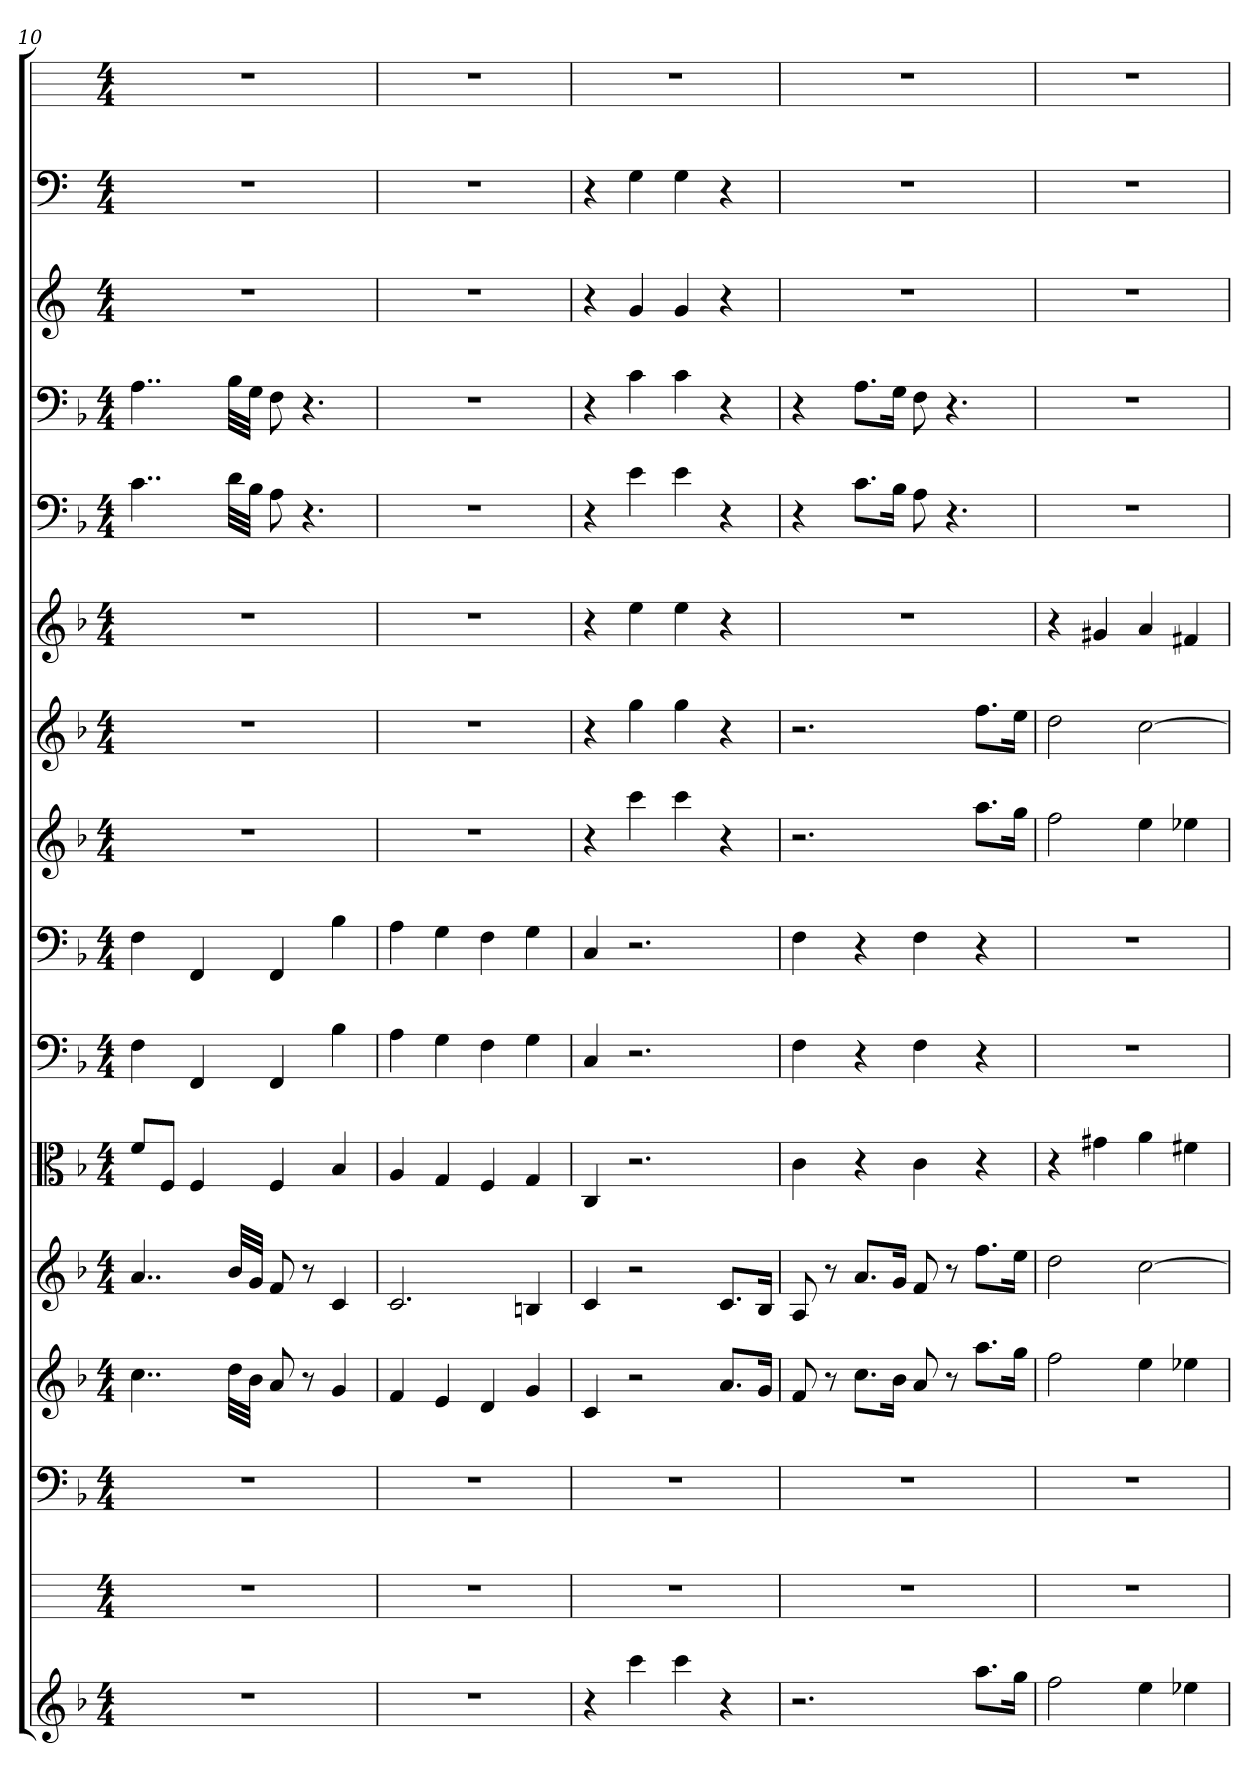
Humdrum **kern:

**kern	**kern	**kern	**kern	**kern	**kern	**kern	**kern	**kern	**kern	**kern	**kern	**kern	**kern	**kern	**kern
*part16	*part15	*part14	*part13	*part12	*part11	*part10	*part9	*part8	*part7	*part6	*part5	*part4	*part3	*part2	*part1
*staff16	*staff15	*staff14	*staff13	*staff12	*staff11	*staff10	*staff9	*staff8	*staff7	*staff6	*staff5	*staff4	*staff3	*staff2	*staff1
*	*	*clefF4	*	*	*clefC3	*clefF4	*clefF4	*	*	*	*clefF4	*clefF4	*	*	*
*k[b-]	*k[]	*k[b-]	*k[b-]	*k[b-]	*k[b-]	*k[b-]	*k[b-]	*k[b-]	*k[b-]	*k[b-]	*k[b-]	*k[b-]	*k[]	*k[]	*k[]
*M4/4	*M4/4	*M4/4	*M4/4	*M4/4	*M4/4	*M4/4	*M4/4	*M4/4	*M4/4	*M4/4	*M4/4	*M4/4	*M4/4	*M4/4	*M4/4
=10	=10	=10	=10	=10	=10	=10	=10	=10	=10	=10	=10	=10	=10	=10	=10
1r	1r	1r	4..cc	4..a	8f/L	4F	4F	1r	1r	1r	4..c	4..A	1r	1r	1r
.	.	.	.	.	8F/J	.	.	.	.	.	.	.	.	.	.
.	.	.	.	.	4F	4FF	4FF	.	.	.	.	.	.	.	.
.	.	.	32ddLLL	32b-LLL	.	.	.	.	.	.	32d\LLL	32B-\LLL	.	.	.
.	.	.	32b-JJJ	32gJJJ	.	.	.	.	.	.	32B-\JJJ	32G\JJJ	.	.	.
.	.	.	8a	8f	4F	4FF	4FF	.	.	.	8A	8F	.	.	.
.	.	.	8r	8r	.	.	.	.	.	.	4.r	4.r	.	.	.
.	.	.	4g	4c	4B-	4B-	4B-	.	.	.	.	.	.	.	.
=11	=11	=11	=11	=11	=11	=11	=11	=11	=11	=11	=11	=11	=11	=11	=11
1r	1r	1r	4f	2.c	4A	4A	4A	1r	1r	1r	1r	1r	1r	1r	1r
.	.	.	4e	.	4G	4G	4G	.	.	.	.	.	.	.	.
.	.	.	4d	.	4F	4F	4F	.	.	.	.	.	.	.	.
.	.	.	4g	4Bn	4G	4G	4G	.	.	.	.	.	.	.	.
=12	=12	=12	=12	=12	=12	=12	=12	=12	=12	=12	=12	=12	=12	=12	=12
4r	1r	1r	4c	4c	4C	4C	4C	4r	4r	4r	4r	4r	4r	4r	1r
4ccc	.	.	2r	2r	2.r	2.r	2.r	4ccc	4gg	4ee	4e	4c	4g	4G	.
4ccc	.	.	.	.	.	.	.	4ccc	4gg	4ee	4e	4c	4g	4G	.
4r	.	.	8.aL	8.cL	.	.	.	4r	4r	4r	4r	4r	4r	4r	.
.	.	.	16gJk	16B-Jk	.	.	.	.	.	.	.	.	.	.	.
=13	=13	=13	=13	=13	=13	=13	=13	=13	=13	=13	=13	=13	=13	=13	=13
2.r	1r	1r	8f	8A	4c	4F	4F	2.r	2.r	1r	4r	4r	1r	1r	1r
.	.	.	8r	8r	.	.	.	.	.	.	.	.	.	.	.
.	.	.	8.ccL	8.aL	4r	4r	4r	.	.	.	8.c\L	8.A\L	.	.	.
.	.	.	16b-Jk	16gJk	.	.	.	.	.	.	16B-\Jk	16G\Jk	.	.	.
.	.	.	8a	8f	4c	4F	4F	.	.	.	8A	8F	.	.	.
.	.	.	8r	8r	.	.	.	.	.	.	4.r	4.r	.	.	.
8.aaL	.	.	8.aaL	8.ffL	4r	4r	4r	8.aaL	8.ffL	.	.	.	.	.	.
16ggJk	.	.	16ggJk	16eeJk	.	.	.	16ggJk	16eeJk	.	.	.	.	.	.
=14	=14	=14	=14	=14	=14	=14	=14	=14	=14	=14	=14	=14	=14	=14	=14
2ff	1r	1r	2ff	2dd	4r	1r	1r	2ff	2dd	4r	1r	1r	1r	1r	1r
.	.	.	.	.	4g#X	.	.	.	.	4g#X	.	.	.	.	.
4ee	.	.	4ee	[2cc	4a	.	.	4ee	[2cc	4a	.	.	.	.	.
4ee-X	.	.	4ee-X	.	4f#X	.	.	4ee-X	.	4f#X	.	.	.	.	.
=	=	=	=	=	=	=	=	=	=	=	=	=	=	=	=
*-	*-	*-	*-	*-	*-	*-	*-	*-	*-	*-	*-	*-	*-	*-	*-
